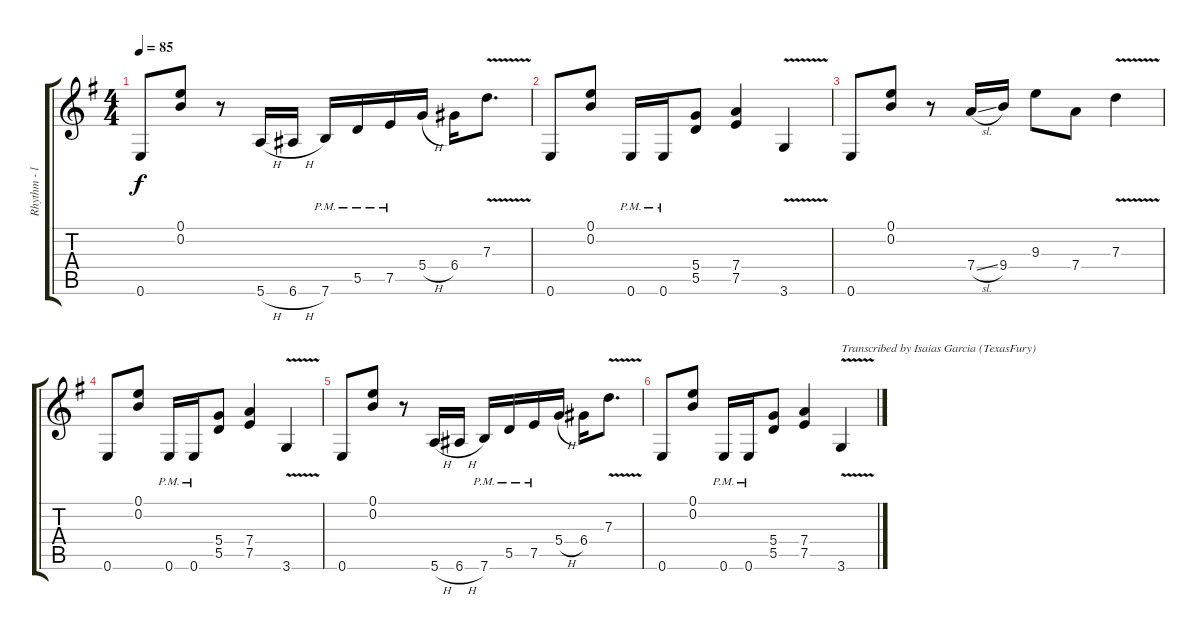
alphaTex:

\track ("Rhythm - left" "Rhythm - l") {instrument distortionguitar}
\staff {score tabs}
\tuning (E4 B3 G3 D3 A2 E2) {hide}
\ts (4 4)
\tempo 85
\clef g2
\ks g
0.6.8{dy f} (0.1 0.2).8 r.8 5.6{h}.16 6.6{h}.16 7.6{pm}.16 5.5{pm}.16 7.5{pm}.16 5.4{h}.16 6.4.16 7.3{v}.8{d} |
0.6.8 (0.1 0.2).8 0.6{pm}.16 0.6{pm}.16 (5.4 5.5).8 (7.4 7.5).4 3.6{v}.4 |
0.6.8 (0.1 0.2).8 r.8 7.4{sl}.16 9.4.16 9.3.8 7.4.8 7.3{v}.4 |
0.6.8 (0.1 0.2).8 0.6{pm}.16 0.6{pm}.16 (5.4 5.5).8 (7.4 7.5).4 3.6{v}.4 |
0.6.8 (0.1 0.2).8 r.8 5.6{h}.16 6.6{h}.16 7.6{pm}.16 5.5{pm}.16 7.5{pm}.16 5.4{h}.16 6.4.16 7.3{v}.8{d} |
0.6.8 (0.1 0.2).8 0.6{pm}.16 0.6{pm}.16 (5.4 5.5).8 (7.4 7.5).4 3.6{v}.4{txt "Transcribed by Isaias Garcia (TexasFury)"}
